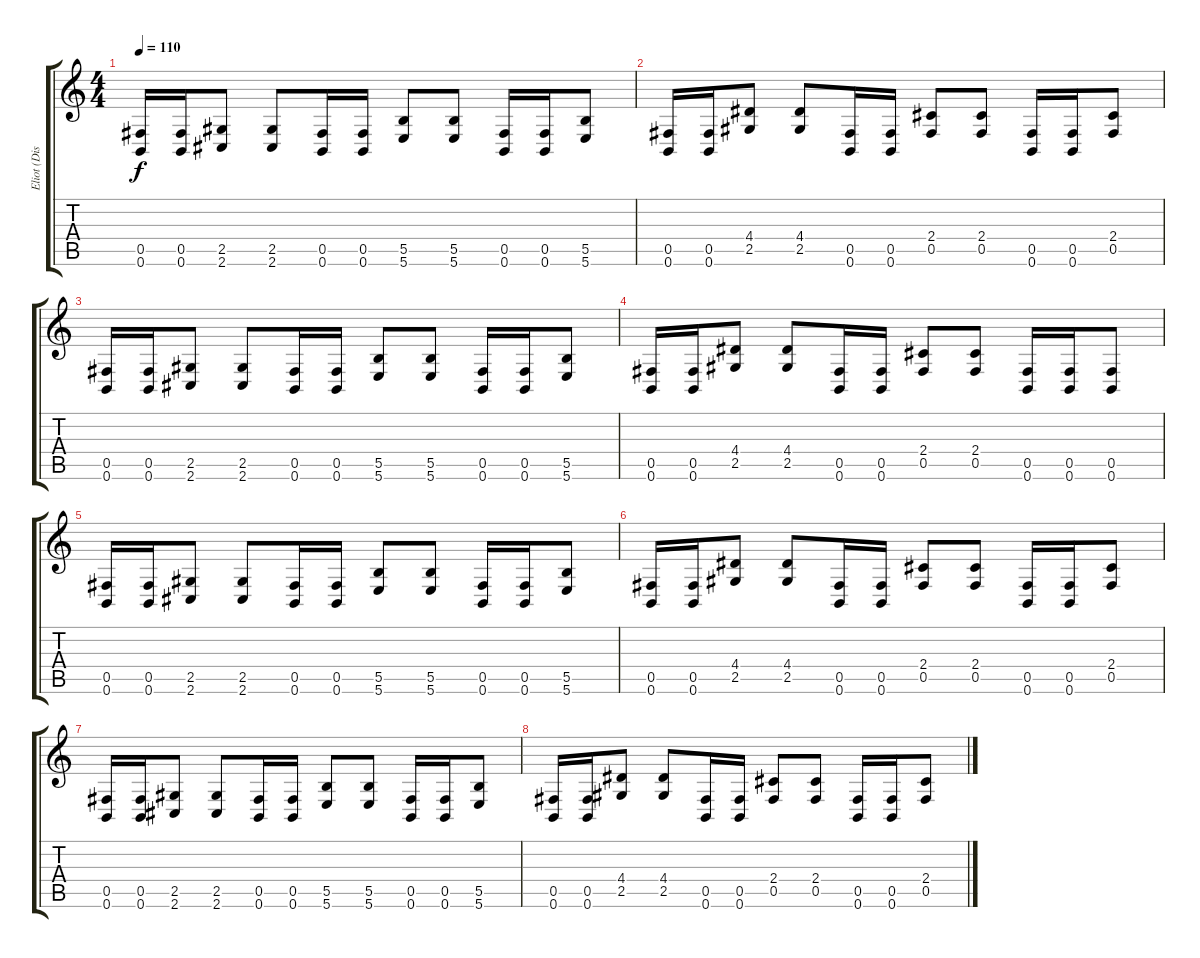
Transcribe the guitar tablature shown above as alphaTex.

\track ("Eliot (Distorção)" "Eliot (Dis") {instrument distortionguitar}
\staff {score tabs}
\tuning (Db4 Ab3 E3 B2 Gb2 B1) {hide}
\ts (4 4)
\tempo 110
\clef g2
\ks c
(0.5 0.6).16{dy f} (0.5 0.6).16 (2.5 2.6).8 (2.5 2.6).8 (0.5 0.6).16 (0.5 0.6).16 (5.5 5.6).8 (5.5 5.6).8 (0.5 0.6).16 (0.5 0.6).16 (5.5 5.6).8 |
(0.5 0.6).16 (0.5 0.6).16 (4.4 2.5).8 (4.4 2.5).8 (0.5 0.6).16 (0.5 0.6).16 (2.4 0.5).8 (2.4 0.5).8 (0.5 0.6).16 (0.5 0.6).16 (2.4 0.5).8 |
(0.5 0.6).16 (0.5 0.6).16 (2.5 2.6).8 (2.5 2.6).8 (0.5 0.6).16 (0.5 0.6).16 (5.5 5.6).8 (5.5 5.6).8 (0.5 0.6).16 (0.5 0.6).16 (5.5 5.6).8 |
(0.5 0.6).16 (0.5 0.6).16 (4.4 2.5).8 (4.4 2.5).8 (0.5 0.6).16 (0.5 0.6).16 (2.4 0.5).8 (2.4 0.5).8 (0.5 0.6).16 (0.5 0.6).16 (0.5 0.6).8 |
(0.5 0.6).16 (0.5 0.6).16 (2.5 2.6).8 (2.5 2.6).8 (0.5 0.6).16 (0.5 0.6).16 (5.5 5.6).8 (5.5 5.6).8 (0.5 0.6).16 (0.5 0.6).16 (5.5 5.6).8 |
(0.5 0.6).16 (0.5 0.6).16 (4.4 2.5).8 (4.4 2.5).8 (0.5 0.6).16 (0.5 0.6).16 (2.4 0.5).8 (2.4 0.5).8 (0.5 0.6).16 (0.5 0.6).16 (2.4 0.5).8 |
(0.5 0.6).16 (0.5 0.6).16 (2.5 2.6).8 (2.5 2.6).8 (0.5 0.6).16 (0.5 0.6).16 (5.5 5.6).8 (5.5 5.6).8 (0.5 0.6).16 (0.5 0.6).16 (5.5 5.6).8 |
(0.5 0.6).16 (0.5 0.6).16 (4.4 2.5).8 (4.4 2.5).8 (0.5 0.6).16 (0.5 0.6).16 (2.4 0.5).8 (2.4 0.5).8 (0.5 0.6).16 (0.5 0.6).16 (2.4 0.5).8
